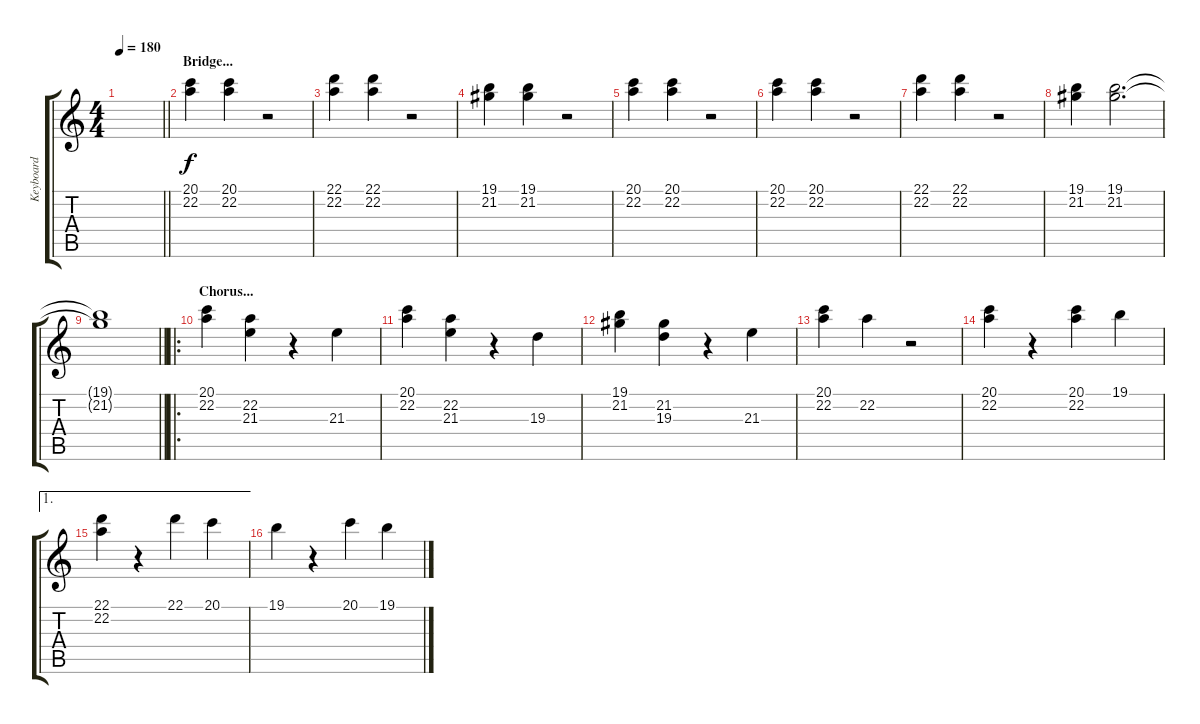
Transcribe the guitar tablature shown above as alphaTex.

\track ("Keyboard" "Keyboard") {instrument rockorgan}
\staff {score tabs}
\tuning (E4 B3 G3 D3 A2 E2) {hide}
\ts (4 4)
\tempo 180
\clef g2
\barLineRight lightlight
\ks c
|
\section ("" "Bridge...")
(20.1 22.2).4 (20.1 22.2).4 r.2 |
(22.1 22.2).4 (22.1 22.2).4 r.2 |
(19.1 21.2).4 (19.1 21.2).4 r.2 |
(20.1 22.2).4 (20.1 22.2).4 r.2 |
(20.1 22.2).4 (20.1 22.2).4 r.2 |
(22.1 22.2).4 (22.1 22.2).4 r.2 |
(19.1 21.2).4 (19.1 21.2).2{d} |
\barLineRight lightlight
(19.1{t} 21.2{t}).1 |
\ro
\section ("" "Chorus...")
(20.1 22.2).4 (22.2 21.3).4 r.4 21.3.4 |
(20.1 22.2).4 (22.2 21.3).4 r.4 19.3.4 |
(19.1 21.2).4 (21.2 19.3).4 r.4 21.3.4 |
(20.1 22.2).4 22.2.4 r.2 |
(20.1 22.2).4 r.4 (20.1 22.2).4 19.1.4 |
\ae 1
(22.1 22.2).4 r.4 22.1.4 20.1.4 |
19.1.4 r.4 20.1.4 19.1.4
